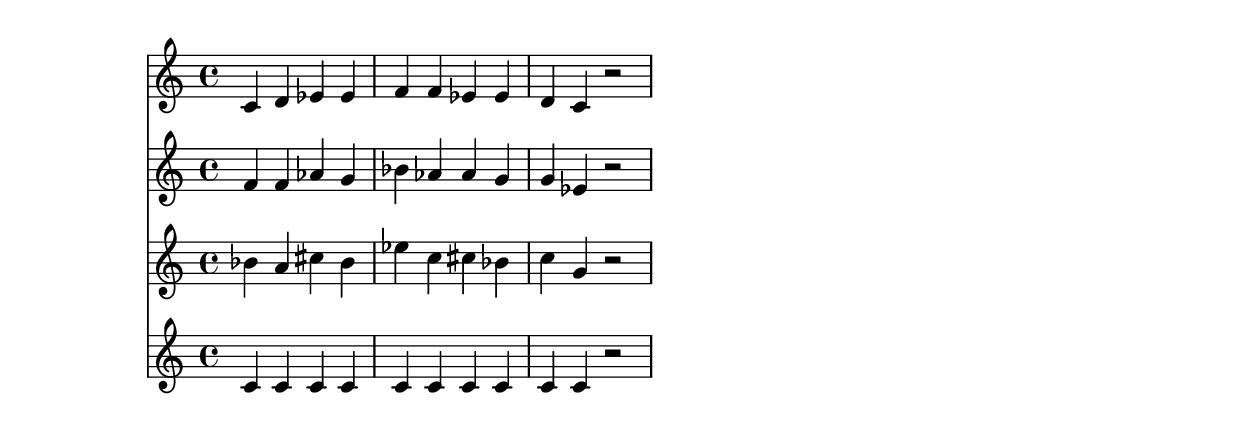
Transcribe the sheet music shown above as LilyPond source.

% 2017-09-16 17:38

\version "2.19.54"
\language "english"

\header {}

\layout {}

\paper {}

\score {
    <<
        {
            {
                c'4
                d'4
                ef'4
                ef'4
                f'4
                f'4
                ef'4
                ef'4
                d'4
                c'4
                r2
            }
        }
        {
            {
                f'4
                f'4
                af'4
                g'4
                bf'4
                af'4
                af'4
                g'4
                g'4
                ef'4
                r2
            }
        }
        {
            {
                bf'4
                a'4
                cs''4
                bf'4
                ef''4
                c''4
                cs''4
                bf'4
                c''4
                g'4
                r2
            }
        }
        {
            {
                c'4
                c'4
                c'4
                c'4
                c'4
                c'4
                c'4
                c'4
                c'4
                c'4
                r2
            }
        }
    >>
}